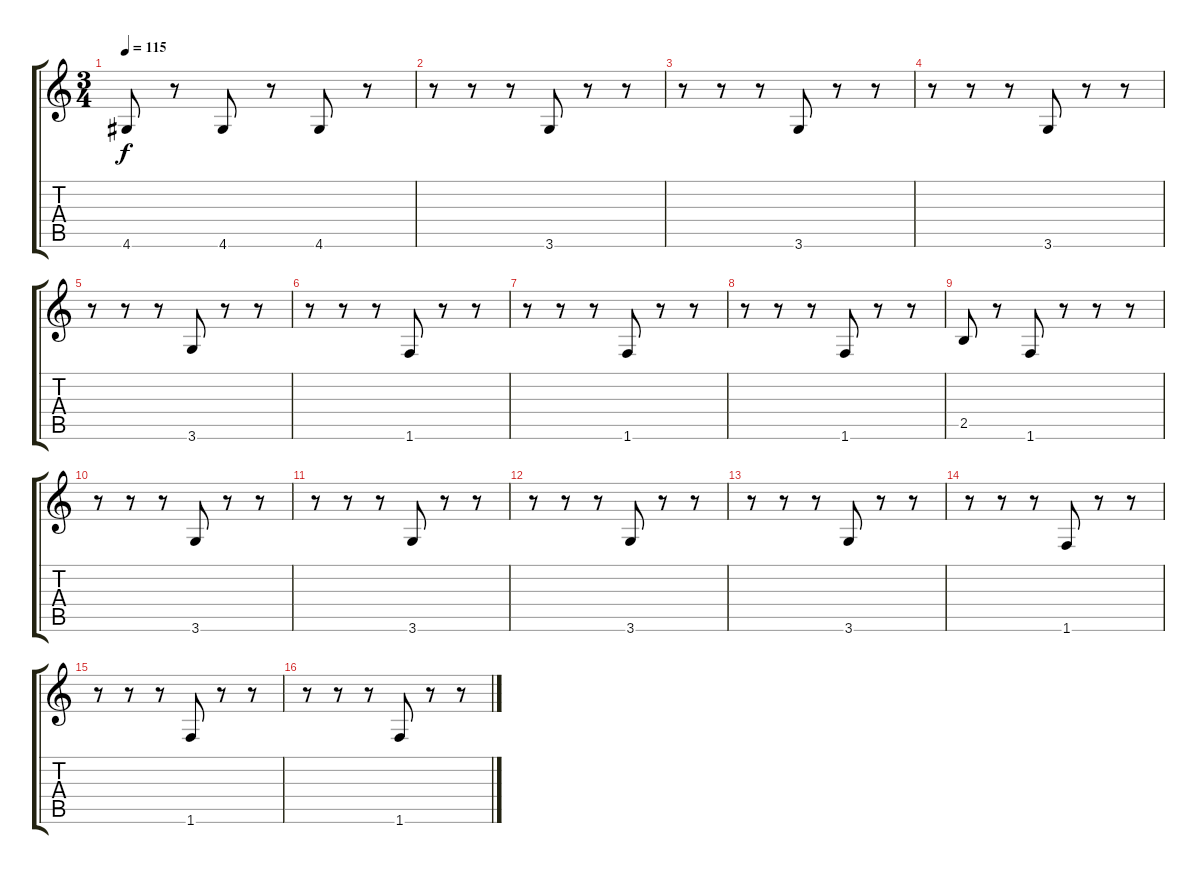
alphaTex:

\track "" {instrument electricbassfinger}
\staff {score tabs}
\tuning (E4 B3 G3 D3 A2 E2) {hide}
\ts (3 4)
\tempo 115
\clef g2
\ks c
4.6.8{dy f} r.8 4.6.8 r.8 4.6.8 r.8 |
r.8 r.8 r.8 3.6.8 r.8 r.8 |
r.8 r.8 r.8 3.6.8 r.8 r.8 |
r.8 r.8 r.8 3.6.8 r.8 r.8 |
r.8 r.8 r.8 3.6.8 r.8 r.8 |
r.8 r.8 r.8 1.6.8 r.8 r.8 |
r.8 r.8 r.8 1.6.8 r.8 r.8 |
r.8 r.8 r.8 1.6.8 r.8 r.8 |
2.5.8 r.8 1.6.8 r.8 r.8 r.8 |
r.8 r.8 r.8 3.6.8 r.8 r.8 |
r.8 r.8 r.8 3.6.8 r.8 r.8 |
r.8 r.8 r.8 3.6.8 r.8 r.8 |
r.8 r.8 r.8 3.6.8 r.8 r.8 |
r.8 r.8 r.8 1.6.8 r.8 r.8 |
r.8 r.8 r.8 1.6.8 r.8 r.8 |
r.8 r.8 r.8 1.6.8 r.8 r.8
